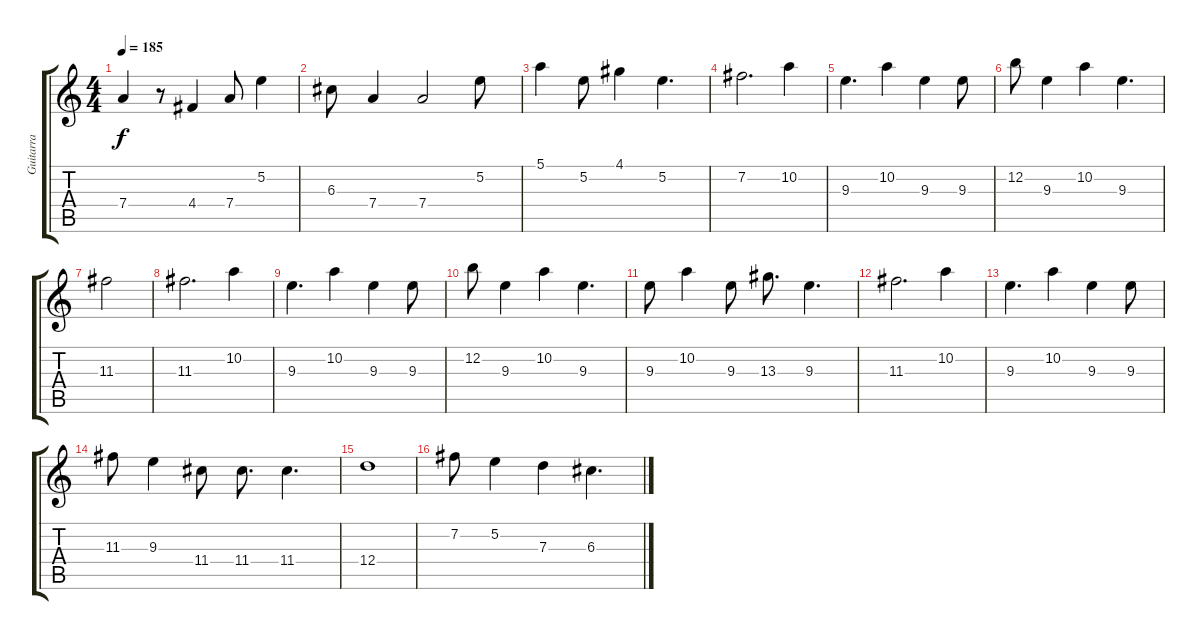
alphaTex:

\track ("Guitarra" "Guitarra") {instrument electricguitarjazz}
\staff {score tabs}
\tuning (E4 B3 G3 D3 A2 E2) {hide}
\ts (4 4)
\tempo 185
\clef g2
\ks c
7.4.4{dy f} r.8 4.4.4 7.4.8 5.2.4 |
6.3.8 7.4.4 7.4.2 5.2.8 |
5.1.4 5.2.8 4.1.4 5.2.4{d} |
7.2.2{d} 10.2.4 |
9.3.4{d} 10.2.4 9.3.4 9.3.8 |
12.2.8 9.3.4 10.2.4 9.3.4{d} |
11.3.2 |
11.3.2{d} 10.2.4 |
9.3.4{d} 10.2.4 9.3.4 9.3.8 |
12.2.8 9.3.4 10.2.4 9.3.4{d} |
9.3.8 10.2.4 9.3.8 13.3.8{d} 9.3.4{d} |
11.3.2{d} 10.2.4 |
9.3.4{d} 10.2.4 9.3.4 9.3.8 |
11.3.8 9.3.4 11.4.8 11.4.8{d} 11.4.4{d} |
12.4.1 |
7.2.8 5.2.4 7.3.4 6.3.4{d}
